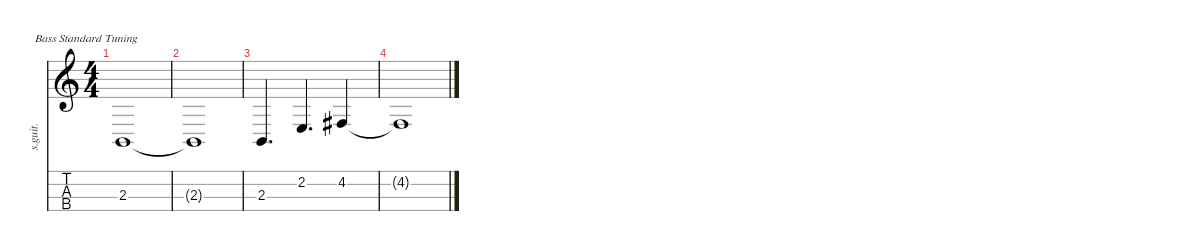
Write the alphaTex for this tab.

\defaultSystemsLayout 4
\hideDynamics
\bracketExtendMode nobrackets
\track ("Nate Mendel" "s.guit.") {instrument electricbasspick}
\staff {score tabs}
\tuning (G2 D2 A1 E1)
\ts (4 4)
\tempo (136 hide)
\clef g2
\ks c
2.3{t}.1{dy f} |
2.3{t}.1 |
2.3.4{d} 2.2.4{d} 4.2{acc #}.4 |
4.2{t acc #}.1
